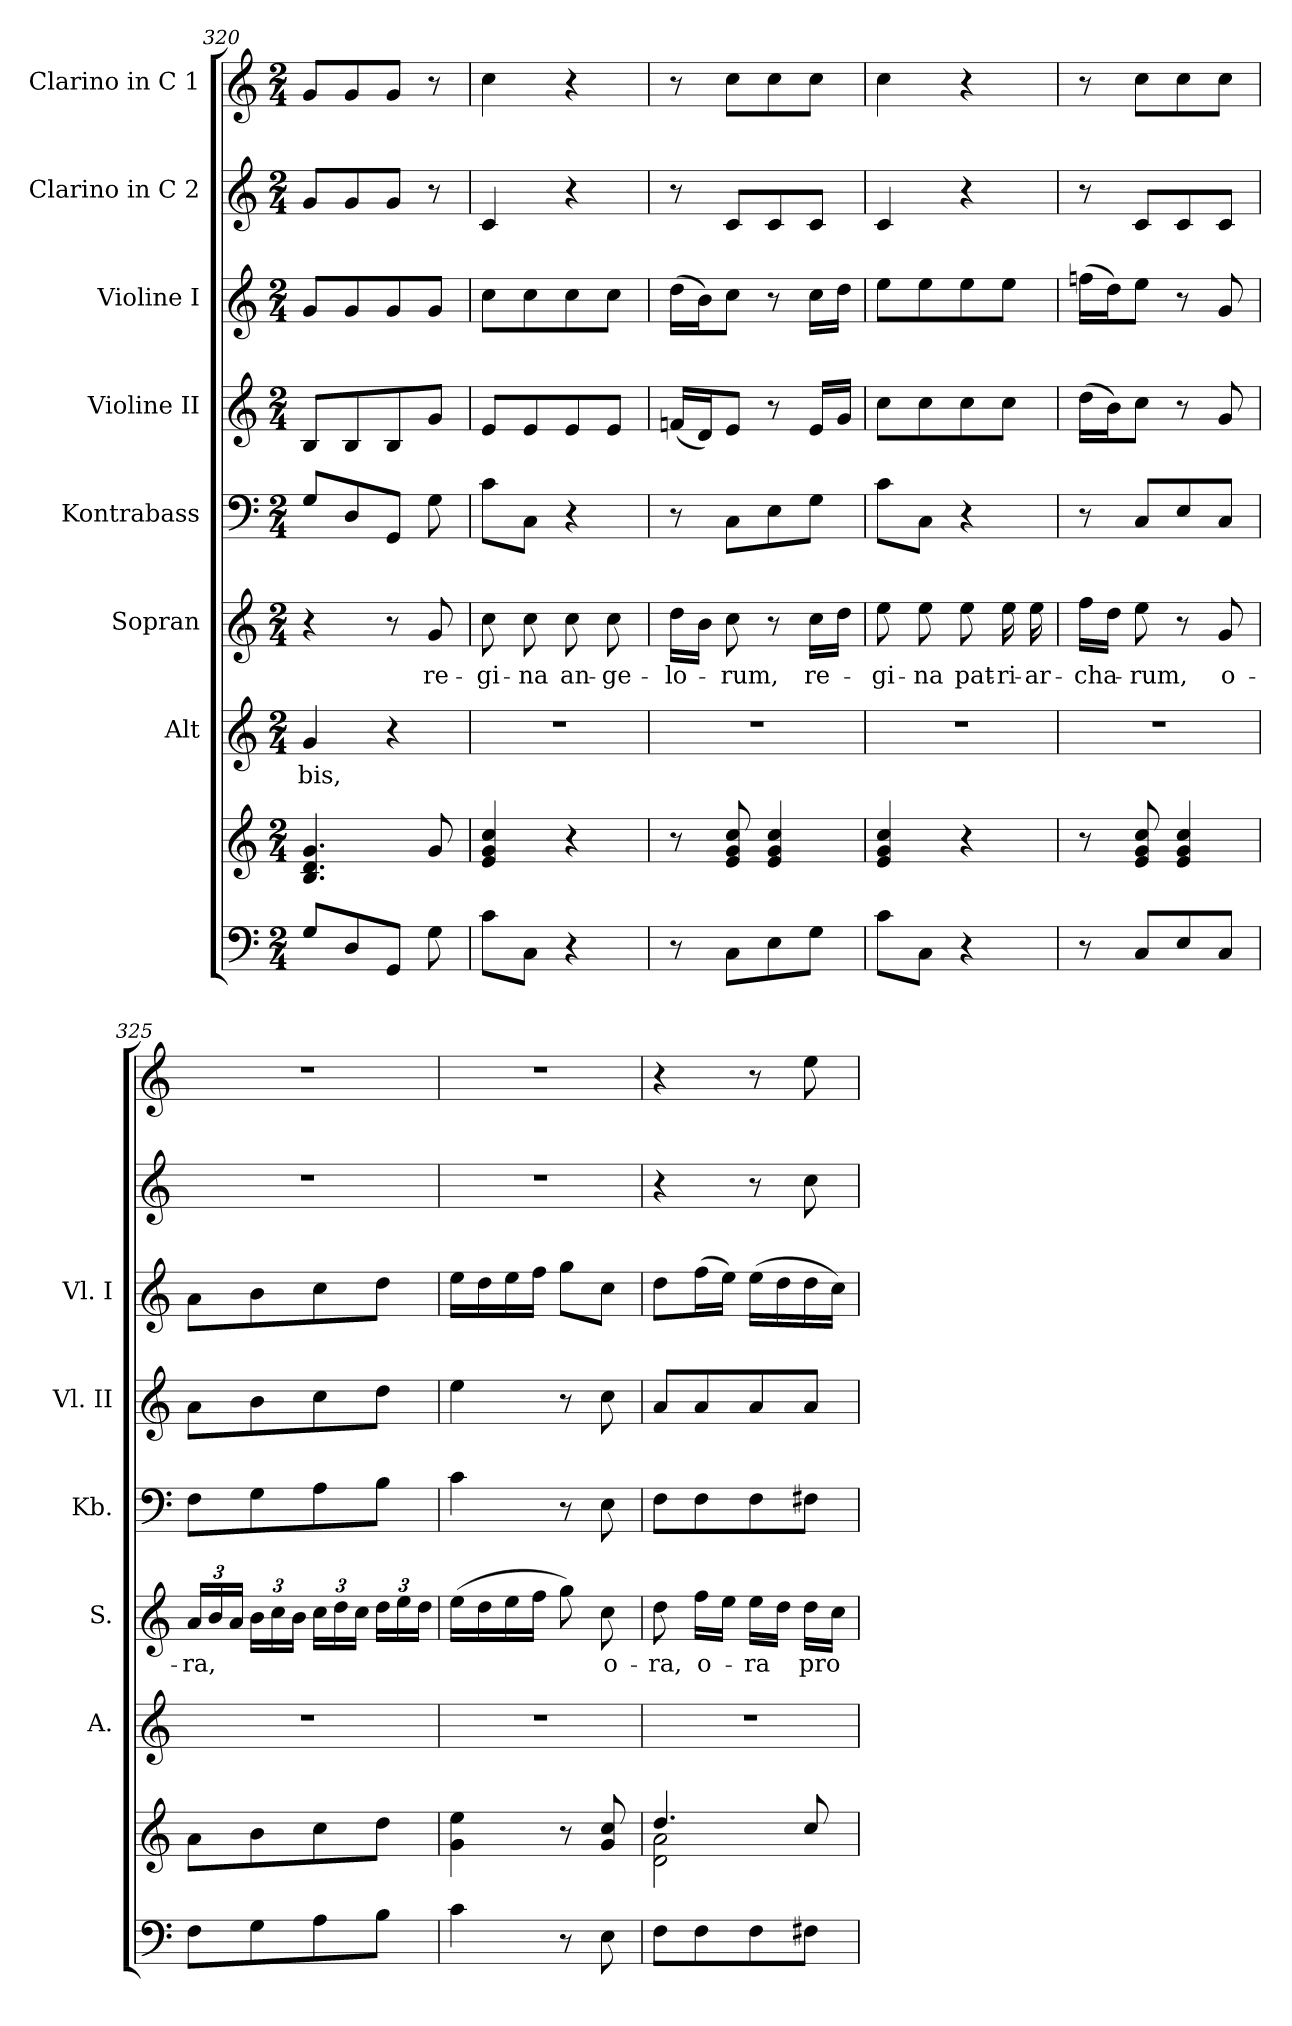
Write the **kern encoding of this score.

**kern	**kern	**kern	**text	**kern	**text	**kern	**kern	**kern	**kern	**kern
*part8	*part8	*part7	*part7	*part6	*part6	*part5	*part4	*part3	*part2	*part1
*staff9	*staff8	*staff7	*staff7	*staff6	*staff6	*staff5	*staff4	*staff3	*staff2	*staff1
*	*	*I"Alt	*	*I"Sopran	*	*I"Kontrabass	*I"Violine II	*I"Violine I	*I"Clarino in C 2	*I"Clarino in C 1
*	*	*I'A.	*	*I'S.	*	*I'Kb.	*I'Vl. II	*I'Vl. I	*	*
*clefF4	*clefG2	*clefG2	*	*clefG2	*	*clefF4	*clefG2	*clefG2	*clefG2	*clefG2
*	*	*	*	*	*	*ITrd7c12	*	*	*	*
*k[]	*k[]	*k[]	*	*k[]	*	*k[]	*k[]	*k[]	*k[]	*k[]
*C:	*C:	*C:	*	*C:	*	*C:	*C:	*C:	*C:	*C:
*M2/4	*M2/4	*M2/4	*	*M2/4	*	*M2/4	*M2/4	*M2/4	*M2/4	*M2/4
=320	=320	=320	=320	=320	=320	=320	=320	=320	=320	=320
!	!	!	!LO:LY:b	!	!	!	!	!	!	!
8G/L	4.B/ 4.d/ 4.g/	4g/	-bis,	4r	.	8GG/L	8B/L	8g/L	8g/L	8g/L
8D/	.	.	.	.	.	8DD/	8B/	8g/	8g/	8g/
8GG/J	.	4r	.	8r	.	8GGG/J	8B/	8g/	8g/J	8g/J
!	!	!	!	!	!LO:LY:b	!	!	!	!	!
8G\	8g/	.	.	8g/	re-	8GG\	8g/J	8g/J	8r	8r
=321	=321	=321	=321	=321	=321	=321	=321	=321	=321	=321
!	!	!	!	!	!LO:LY:b	!	!	!	!	!
8c\L	4e/ 4g/ 4cc/	2r	.	8cc\	-gi-	8C\L	8e/L	8cc\L	4c/	4cc\
!	!	!	!	!	!LO:LY:b	!	!	!	!	!
8C\J	.	.	.	8cc\	-na	8CC\J	8e/	8cc\	.	.
!	!	!	!	!	!LO:LY:b	!	!	!	!	!
4r	4r	.	.	8cc\	an-	4r	8e/	8cc\	4r	4r
!	!	!	!	!	!LO:LY:b	!	!	!	!	!
.	.	.	.	8cc\	-ge-	.	8e/J	8cc\J	.	.
=322	=322	=322	=322	=322	=322	=322	=322	=322	=322	=322
!	!	!	!	!	!LO:LY:b	!	!	!	!	!
8r	8r	2r	.	16dd\LL	-lo-	8r	(<16fn/LL	(>16dd\LL	8r	8r
.	.	.	.	16b\JJ	.	.	16d/J)	16b\J)	.	.
!	!	!	!	!	!LO:LY:b	!	!	!	!	!
8C\L	8e/ 8g/ 8cc/	.	.	8cc\	-rum,	8CC\L	8e/J	8cc\J	8c/L	8cc\L
8E\	4e/ 4g/ 4cc/	.	.	8r	.	8EE\	8r	8r	8c/	8cc\
!	!	!	!	!	!LO:LY:b	!	!	!	!	!
8G\J	.	.	.	16cc\LL	re-	8GG\J	16e/LL	16cc\LL	8c/J	8cc\J
.	.	.	.	16dd\JJ	.	.	16g/JJ	16dd\JJ	.	.
=323	=323	=323	=323	=323	=323	=323	=323	=323	=323	=323
!	!	!	!	!	!LO:LY:b	!	!	!	!	!
8c\L	4e/ 4g/ 4cc/	2r	.	8ee\	-gi-	8C\L	8cc\L	8ee\L	4c/	4cc\
!	!	!	!	!	!LO:LY:b	!	!	!	!	!
8C\J	.	.	.	8ee\	-na	8CC\J	8cc\	8ee\	.	.
!	!	!	!	!	!LO:LY:b	!	!	!	!	!
4r	4r	.	.	8ee\	pat-	4r	8cc\	8ee\	4r	4r
!	!	!	!	!	!LO:LY:b	!	!	!	!	!
.	.	.	.	16ee\	-ri-	.	8cc\J	8ee\J	.	.
!	!	!	!	!	!LO:LY:b	!	!	!	!	!
.	.	.	.	16ee\	-ar-	.	.	.	.	.
!!LO:LB:g=z
=324	=324	=324	=324	=324	=324	=324	=324	=324	=324	=324
!	!	!	!	!	!LO:LY:b	!	!	!	!	!
8r	8r	2r	.	16ff\LL	-cha-	8r	(>16dd\LL	(>16ffn\LL	8r	8r
.	.	.	.	16dd\JJ	.	.	16b\J)	16dd\J)	.	.
!	!	!	!	!	!LO:LY:b	!	!	!	!	!
8C/L	8e/ 8g/ 8cc/	.	.	8ee\	-rum,	8CC/L	8cc\J	8ee\J	8c/L	8cc\L
8E/	4e/ 4g/ 4cc/	.	.	8r	.	8EE/	8r	8r	8c/	8cc\
!	!	!	!	!	!LO:LY:b	!	!	!	!	!
8C/J	.	.	.	8g/	o-	8CC/J	8g/	8g/	8c/J	8cc\J
=325	=325	=325	=325	=325	=325	=325	=325	=325	=325	=325
*	*	*	*	*Xbrackettup	*	*	*	*	*	*
!	!	!	!	!	!LO:LY:b	!	!	!	!	!
8F\L	8a\L	2r	.	24a/LL	-ra,	8FF\L	8a\L	8a\L	2r	2r
.	.	.	.	24b/	.	.	.	.	.	.
.	.	.	.	24a/JJ	.	.	.	.	.	.
8G\	8b\	.	.	24b\LL	.	8GG\	8b\	8b\	.	.
.	.	.	.	24cc\	.	.	.	.	.	.
.	.	.	.	24b\JJ	.	.	.	.	.	.
8A\	8cc\	.	.	24cc\LL	.	8AA\	8cc\	8cc\	.	.
.	.	.	.	24dd\	.	.	.	.	.	.
.	.	.	.	24cc\JJ	.	.	.	.	.	.
8B\J	8dd\J	.	.	24dd\LL	.	8BB\J	8dd\J	8dd\J	.	.
.	.	.	.	24ee\	.	.	.	.	.	.
.	.	.	.	24dd\JJ	.	.	.	.	.	.
=326	=326	=326	=326	=326	=326	=326	=326	=326	=326	=326
4c\	4g\ 4ee\	2r	.	(>16ee\LL	.	4C\	4ee\	16ee\LL	2r	2r
.	.	.	.	16dd\	.	.	.	16dd\	.	.
.	.	.	.	16ee\	.	.	.	16ee\	.	.
.	.	.	.	16ff\JJ	.	.	.	16ff\JJ	.	.
8r	8r	.	.	8gg\)	.	8r	8r	8gg\L	.	.
!	!	!	!	!	!LO:LY:b	!	!	!	!	!
8E\	8g/ 8cc/	.	.	8cc\	o-	8EE\	8cc\	8cc\J	.	.
=327	=327	=327	=327	=327	=327	=327	=327	=327	=327	=327
*	*^	*	*	*	*	*	*	*	*	*
!	!	!	!	!	!	!LO:LY:b	!	!	!	!	!
8F\L	4.dd/	2d\ 2a\	2r	.	8dd\	-ra,	8FF\L	8a/L	8dd\L	4r	4r
!	!	!	!	!	!	!LO:LY:b	!	!	!	!	!
8F\	.	.	.	.	16ff\LL	o-	8FF\	8a/	(>16ff\L	.	.
.	.	.	.	.	16ee\JJ	.	.	.	16ee\JJ)	.	.
!	!	!	!	!	!	!LO:LY:b	!	!	!	!	!
8F\	.	.	.	.	16ee\LL	-ra	8FF\	8a/	(>16ee\LL	8r	8r
.	.	.	.	.	16dd\JJ	.	.	.	16dd\	.	.
!	!	!	!	!	!	!LO:LY:b	!	!	!	!	!
8F#X\J	8cc/	.	.	.	16dd\LL	pro	8FF#X\J	8a/J	16dd\	8cc\	8ee\
.	.	.	.	.	16cc\JJ	.	.	.	16cc\JJ)	.	.
*	*v	*v	*	*	*	*	*	*	*	*	*
=	=	=	=	=	=	=	=	=	=	=
*-	*-	*-	*-	*-	*-	*-	*-	*-	*-	*-
